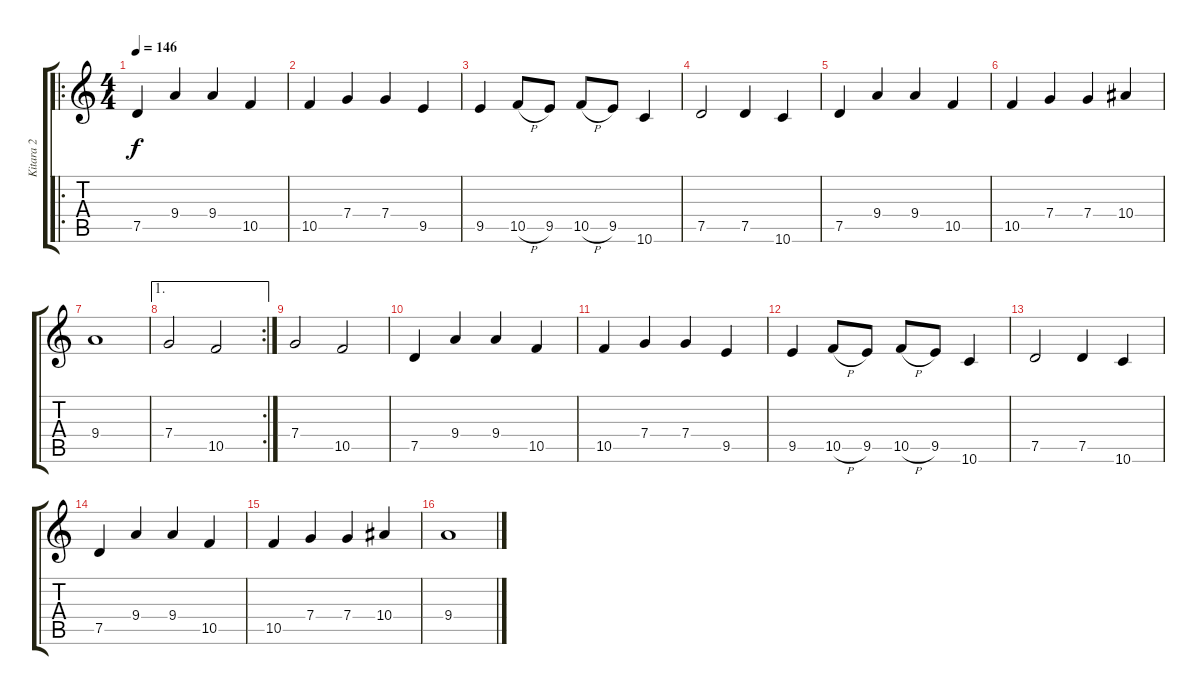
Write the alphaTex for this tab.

\track ("Kitara 2" "Kitara 2") {instrument distortionguitar}
\staff {score tabs}
\tuning (D4 A3 F3 C3 G2 D2) {hide}
\ro
\ts (4 4)
\section ("" "")
\tempo 146
\clef g2
\ks c
7.5.4{dy f} 9.4.4 9.4.4 10.5.4 |
10.5.4 7.4.4 7.4.4 9.5.4 |
9.5.4 10.5{h}.8 9.5.8 10.5{h}.8 9.5.8 10.6.4 |
7.5.2 7.5.4 10.6.4 |
7.5.4 9.4.4 9.4.4 10.5.4 |
10.5.4 7.4.4 7.4.4 10.4.4 |
9.4.1 |
\ae 1
\rc 2
7.4.2 10.5.2 |
7.4.2 10.5.2 |
\section ("" "")
7.5.4 9.4.4 9.4.4 10.5.4 |
10.5.4 7.4.4 7.4.4 9.5.4 |
9.5.4 10.5{h}.8 9.5.8 10.5{h}.8 9.5.8 10.6.4 |
7.5.2 7.5.4 10.6.4 |
7.5.4 9.4.4 9.4.4 10.5.4 |
10.5.4 7.4.4 7.4.4 10.4.4 |
9.4.1
